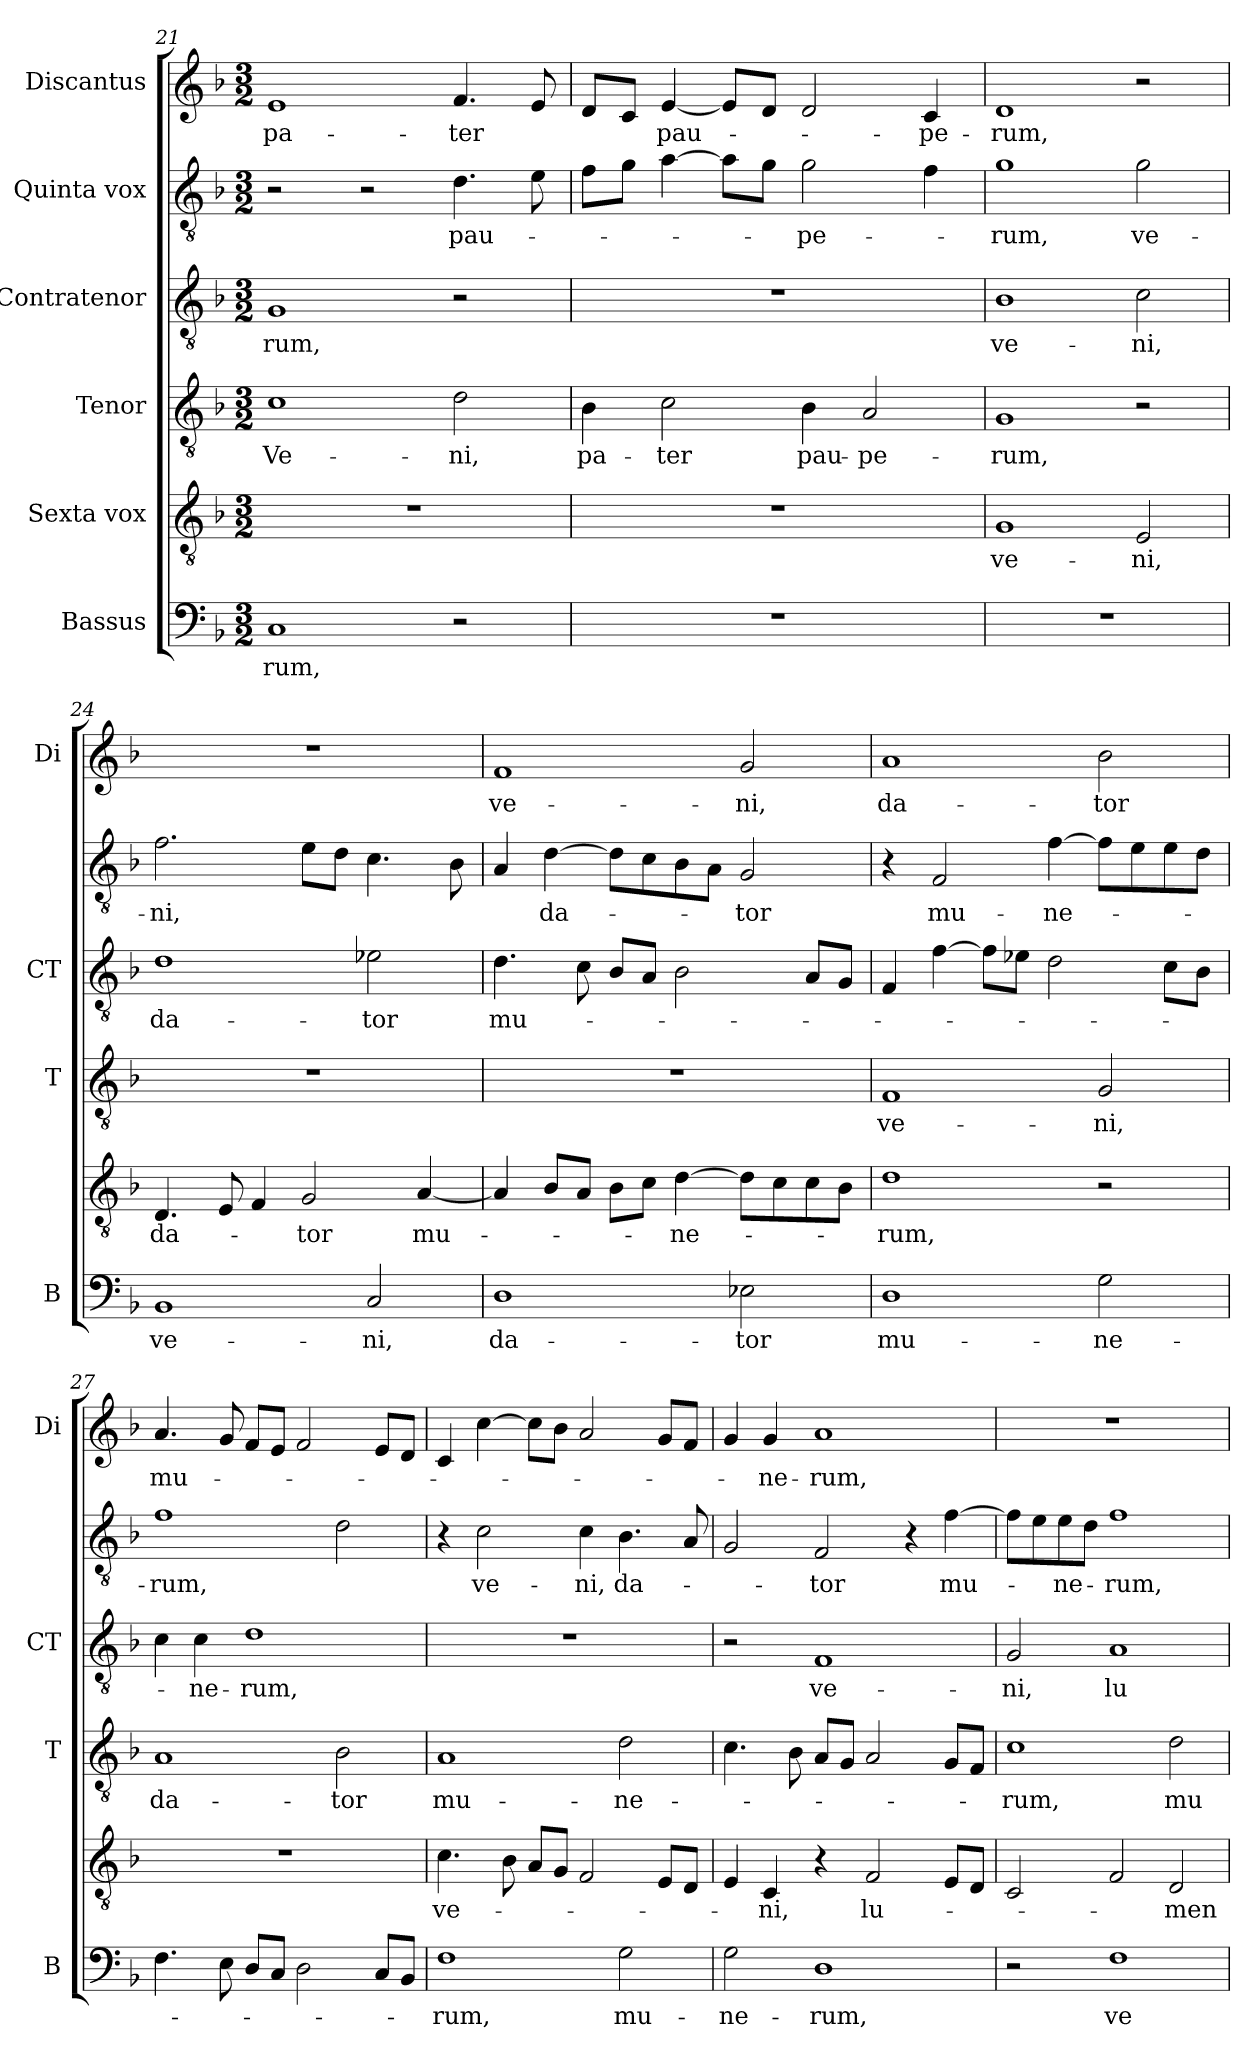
**kern	**text	**kern	**text	**kern	**text	**kern	**text	**kern	**text	**kern	**text
*part6	*part6	*part5	*part5	*part4	*part4	*part3	*part3	*part2	*part2	*part1	*part1
*staff6	*staff6	*staff5	*staff5	*staff4	*staff4	*staff3	*staff3	*staff2	*staff2	*staff1	*staff1
*I"Bassus	*	*I"Sexta vox	*	*I"Tenor	*	*I"Contratenor	*	*I"Quinta vox	*	*I"Discantus	*
*I'B	*	*	*	*I'T	*	*I'CT	*	*	*	*I'Di	*
*clefF4	*	*clefGv2	*	*clefGv2	*	*clefGv2	*	*clefGv2	*	*clefG2	*
*k[b-]	*	*k[b-]	*	*k[b-]	*	*k[b-]	*	*k[b-]	*	*k[b-]	*
*F:	*	*F:	*	*F:	*	*F:	*	*F:	*	*F:	*
*M3/2	*	*M3/2	*	*M3/2	*	*M3/2	*	*M3/2	*	*M3/2	*
=21	=21	=21	=21	=21	=21	=21	=21	=21	=21	=21	=21
!	!LO:LY:b	!	!	!	!LO:LY:b	!	!LO:LY:b	!	!	!	!LO:LY:b
1C	-rum,	1.r	.	1c	Ve-	1G	-rum,	2r	.	1e	pa-
.	.	.	.	.	.	.	.	2r	.	.	.
!	!	!	!	!	!LO:LY:b	!	!	!	!LO:LY:b	!	!LO:LY:b
2r	.	.	.	2d\	-ni,	2r	.	4.d\	pau-	4.f/	-ter
.	.	.	.	.	.	.	.	8e\	.	8e/	.
=22	=22	=22	=22	=22	=22	=22	=22	=22	=22	=22	=22
!	!	!	!	!	!LO:LY:b	!	!	!	!	!	!
1.r	.	1.r	.	4B-\	pa-	1.r	.	8f\L	.	8d/L	.
.	.	.	.	.	.	.	.	8g\J	.	8c/J	.
!	!	!	!	!	!LO:LY:b	!	!	!	!	!	!LO:LY:b
.	.	.	.	2c\	-ter	.	.	[4a\	.	[4e/	pau-
.	.	.	.	.	.	.	.	8a\L]	.	8e/L]	.
.	.	.	.	.	.	.	.	8g\J	.	8d/J	.
!	!	!	!	!	!LO:LY:b	!	!	!	!LO:LY:b	!	!
.	.	.	.	4B-\	pau-	.	.	2g\	-pe-	2d/	.
!	!	!	!	!	!LO:LY:b	!	!	!	!	!	!
.	.	.	.	2A/	-pe-	.	.	.	.	.	.
!	!	!	!	!	!	!	!	!	!	!	!LO:LY:b
.	.	.	.	.	.	.	.	4f\	.	4c/	-pe-
=23	=23	=23	=23	=23	=23	=23	=23	=23	=23	=23	=23
!	!	!	!LO:LY:b	!	!LO:LY:b	!	!LO:LY:b	!	!LO:LY:b	!	!LO:LY:b
1.r	.	1G	ve-	1G	-rum,	1B-	ve-	1g	-rum,	1d	-rum,
!	!	!	!LO:LY:b	!	!	!	!LO:LY:b	!	!LO:LY:b	!	!
.	.	2E/	-ni,	2r	.	2c\	-ni,	2g\	ve-	2r	.
=24	=24	=24	=24	=24	=24	=24	=24	=24	=24	=24	=24
!	!LO:LY:b	!	!LO:LY:b	!	!	!	!LO:LY:b	!	!LO:LY:b	!	!
1BB-	ve-	4.D/	da-	1.r	.	1d	da-	2.f\	-ni,	1.r	.
.	.	8E/	.	.	.	.	.	.	.	.	.
.	.	4F/	.	.	.	.	.	.	.	.	.
!	!	!	!LO:LY:b	!	!	!	!	!	!	!	!
.	.	2G/	-tor	.	.	.	.	8e\L	.	.	.
.	.	.	.	.	.	.	.	8d\J	.	.	.
!	!LO:LY:b	!	!	!	!	!	!LO:LY:b	!	!	!	!
2C/	-ni,	.	.	.	.	2e-X\	-tor	4.c\	.	.	.
!	!	!	!LO:LY:b	!	!	!	!	!	!	!	!
.	.	[4A/	mu-	.	.	.	.	.	.	.	.
.	.	.	.	.	.	.	.	8B-\	.	.	.
!!LO:PB:g=z
=25	=25	=25	=25	=25	=25	=25	=25	=25	=25	=25	=25
!	!LO:LY:b	!	!	!	!	!	!LO:LY:b	!	!	!	!LO:LY:b
1D	da-	4A/]	.	1.r	.	4.d\	mu-	4A/	.	1f	ve-
!	!	!	!	!	!	!	!	!	!LO:LY:b	!	!
.	.	8B-/L	.	.	.	.	.	[4d\	da-	.	.
.	.	8A/J	.	.	.	8c\	.	.	.	.	.
.	.	8B-\L	.	.	.	8B-/L	.	8d\L]	.	.	.
.	.	8c\J	.	.	.	8A/J	.	8c\	.	.	.
!	!	!	!LO:LY:b	!	!	!	!	!	!	!	!
.	.	[4d\	-ne-	.	.	2B-\	.	8B-\	.	.	.
.	.	.	.	.	.	.	.	8A\J	.	.	.
!	!LO:LY:b	!	!	!	!	!	!	!	!LO:LY:b	!	!LO:LY:b
2E-X\	-tor	8d\L]	.	.	.	.	.	2G/	-tor	2g/	-ni,
.	.	8c\	.	.	.	.	.	.	.	.	.
.	.	8c\	.	.	.	8A/L	.	.	.	.	.
.	.	8B-\J	.	.	.	8G/J	.	.	.	.	.
=26	=26	=26	=26	=26	=26	=26	=26	=26	=26	=26	=26
!	!LO:LY:b	!	!LO:LY:b	!	!LO:LY:b	!	!	!	!	!	!LO:LY:b
1D	mu-	1d	-rum,	1F	ve-	4F/	.	4r	.	1a	da-
!	!	!	!	!	!	!	!	!	!LO:LY:b	!	!
.	.	.	.	.	.	[4f\	.	2F/	mu-	.	.
.	.	.	.	.	.	8f\L]	.	.	.	.	.
.	.	.	.	.	.	8e-X\J	.	.	.	.	.
!	!	!	!	!	!	!	!	!	!LO:LY:b	!	!
.	.	.	.	.	.	2d\	.	[4f\	-ne-	.	.
!	!LO:LY:b	!	!	!	!LO:LY:b	!	!	!	!	!	!LO:LY:b
2G\	-ne-	2r	.	2G/	-ni,	.	.	8f\L]	.	2b-\	-tor
.	.	.	.	.	.	.	.	8e\	.	.	.
.	.	.	.	.	.	8c\L	.	8e\	.	.	.
.	.	.	.	.	.	8B-\J	.	8d\J	.	.	.
=27	=27	=27	=27	=27	=27	=27	=27	=27	=27	=27	=27
!	!	!	!	!	!LO:LY:b	!	!	!	!LO:LY:b	!	!LO:LY:b
4.F\	.	1.r	.	1A	da-	4c\	.	1f	-rum,	4.a/	mu-
!	!	!	!	!	!	!	!LO:LY:b	!	!	!	!
.	.	.	.	.	.	4c\	-ne-	.	.	.	.
8E\	.	.	.	.	.	.	.	.	.	8g/	.
!	!	!	!	!	!	!	!LO:LY:b	!	!	!	!
8D/L	.	.	.	.	.	1d	-rum,	.	.	8f/L	.
8C/J	.	.	.	.	.	.	.	.	.	8e/J	.
2D\	.	.	.	.	.	.	.	.	.	2f/	.
!	!	!	!	!	!LO:LY:b	!	!	!	!	!	!
.	.	.	.	2B-\	-tor	.	.	2d\	.	.	.
8C/L	.	.	.	.	.	.	.	.	.	8e/L	.
8BB-/J	.	.	.	.	.	.	.	.	.	8d/J	.
=28	=28	=28	=28	=28	=28	=28	=28	=28	=28	=28	=28
!	!LO:LY:b	!	!LO:LY:b	!	!LO:LY:b	!	!	!	!	!	!
1F	-rum,	4.c\	ve-	1A	mu-	1.r	.	4r	.	4c/	.
!	!	!	!	!	!	!	!	!	!LO:LY:b	!	!
.	.	.	.	.	.	.	.	2c\	ve-	[4cc\	.
.	.	8B-\	.	.	.	.	.	.	.	.	.
.	.	8A/L	.	.	.	.	.	.	.	8cc\L]	.
.	.	8G/J	.	.	.	.	.	.	.	8b-\J	.
!	!	!	!	!	!	!	!	!	!LO:LY:b	!	!
.	.	2F/	.	.	.	.	.	4c\	-ni,	2a/	.
!	!LO:LY:b	!	!	!	!LO:LY:b	!	!	!	!LO:LY:b	!	!
2G\	mu-	.	.	2d\	-ne-	.	.	4.B-\	da-	.	.
.	.	8E/L	.	.	.	.	.	.	.	8g/L	.
.	.	8D/J	.	.	.	.	.	8A/	.	8f/J	.
=29	=29	=29	=29	=29	=29	=29	=29	=29	=29	=29	=29
!	!LO:LY:b	!	!	!	!	!	!	!	!	!	!
2G\	-ne-	4E/	.	4.c\	.	2r	.	2G/	.	4g/	.
!	!	!	!LO:LY:b	!	!	!	!	!	!	!	!LO:LY:b
.	.	4C/	-ni,	.	.	.	.	.	.	4g/	-ne-
.	.	.	.	8B-\	.	.	.	.	.	.	.
!	!LO:LY:b	!	!	!	!	!	!LO:LY:b	!	!LO:LY:b	!	!LO:LY:b
1D	-rum,	4r	.	8A/L	.	1F	ve-	2F/	-tor	1a	-rum,
.	.	.	.	8G/J	.	.	.	.	.	.	.
!	!	!	!LO:LY:b	!	!	!	!	!	!	!	!
.	.	2F/	lu-	2A/	.	.	.	.	.	.	.
.	.	.	.	.	.	.	.	4r	.	.	.
!	!	!	!	!	!	!	!	!	!LO:LY:b	!	!
.	.	8E/L	.	8G/L	.	.	.	[4f\	mu-	.	.
.	.	8D/J	.	8F/J	.	.	.	.	.	.	.
=30	=30	=30	=30	=30	=30	=30	=30	=30	=30	=30	=30
!	!	!	!	!	!LO:LY:b	!	!LO:LY:b	!	!	!	!
2r	.	2C/	.	1c	-rum,	2G/	-ni,	8f\L]	.	1.r	.
.	.	.	.	.	.	.	.	8e\	.	.	.
!	!	!	!	!	!	!	!	!	!LO:LY:b	!	!
.	.	.	.	.	.	.	.	8e\	-ne-	.	.
.	.	.	.	.	.	.	.	8d\J	.	.	.
!	!LO:LY:b	!	!	!	!	!	!LO:LY:b	!	!LO:LY:b	!	!
1F	ve-	2F/	.	.	.	1A	lu-	1f	-rum,	.	.
!	!	!	!LO:LY:b	!	!LO:LY:b	!	!	!	!	!	!
.	.	2D/	-men	2d\	mu-	.	.	.	.	.	.
=	=	=	=	=	=	=	=	=	=	=	=
*-	*-	*-	*-	*-	*-	*-	*-	*-	*-	*-	*-
